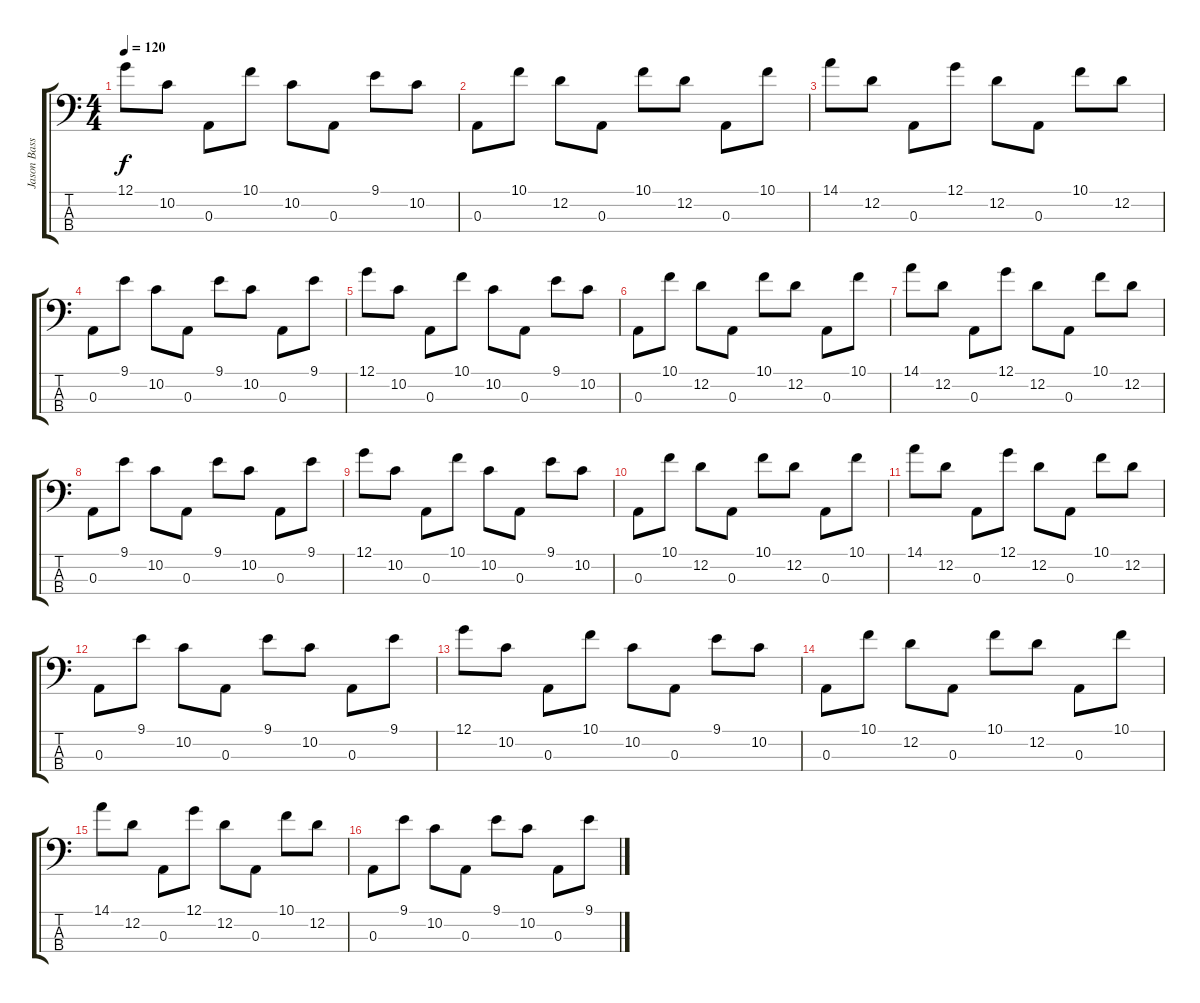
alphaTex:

\track ("Jason Bass" "Jason Bass") {instrument electricbasspick}
\staff {score tabs}
\tuning (G2 D2 A1 E1) {hide}
\ts (4 4)
\tempo 120
\clef f4
\ks c
12.1.8{dy f} 10.2.8 0.3.8 10.1.8 10.2.8 0.3.8 9.1.8 10.2.8 |
0.3.8 10.1.8 12.2.8 0.3.8 10.1.8 12.2.8 0.3.8 10.1.8 |
14.1.8 12.2.8 0.3.8 12.1.8 12.2.8 0.3.8 10.1.8 12.2.8 |
0.3.8 9.1.8 10.2.8 0.3.8 9.1.8 10.2.8 0.3.8 9.1.8 |
12.1.8 10.2.8 0.3.8 10.1.8 10.2.8 0.3.8 9.1.8 10.2.8 |
0.3.8 10.1.8 12.2.8 0.3.8 10.1.8 12.2.8 0.3.8 10.1.8 |
14.1.8 12.2.8 0.3.8 12.1.8 12.2.8 0.3.8 10.1.8 12.2.8 |
0.3.8 9.1.8 10.2.8 0.3.8 9.1.8 10.2.8 0.3.8 9.1.8 |
12.1.8 10.2.8 0.3.8 10.1.8 10.2.8 0.3.8 9.1.8 10.2.8 |
0.3.8 10.1.8 12.2.8 0.3.8 10.1.8 12.2.8 0.3.8 10.1.8 |
14.1.8 12.2.8 0.3.8 12.1.8 12.2.8 0.3.8 10.1.8 12.2.8 |
0.3.8 9.1.8 10.2.8 0.3.8 9.1.8 10.2.8 0.3.8 9.1.8 |
12.1.8 10.2.8 0.3.8 10.1.8 10.2.8 0.3.8 9.1.8 10.2.8 |
0.3.8 10.1.8 12.2.8 0.3.8 10.1.8 12.2.8 0.3.8 10.1.8 |
14.1.8 12.2.8 0.3.8 12.1.8 12.2.8 0.3.8 10.1.8 12.2.8 |
0.3.8 9.1.8 10.2.8 0.3.8 9.1.8 10.2.8 0.3.8 9.1.8
